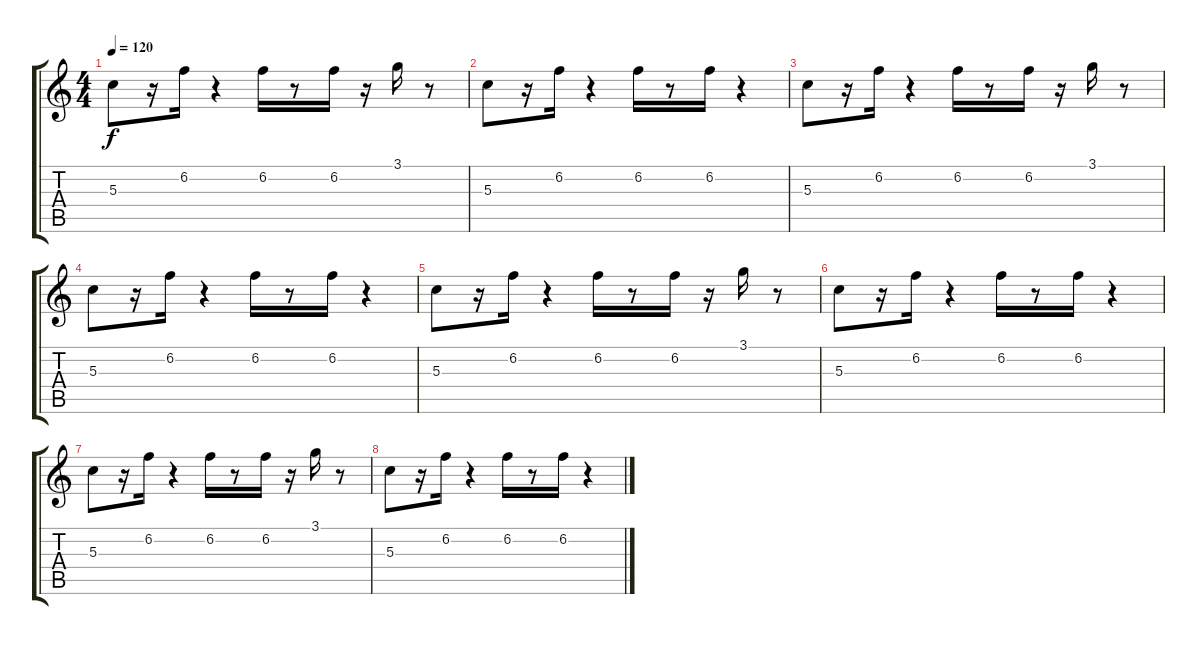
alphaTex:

\track "" {instrument acousticguitarsteel}
\staff {score tabs}
\tuning (E4 B3 G3 D3 A2 E2) {hide}
\ts (4 4)
\tempo 120
\clef g2
\ks c
5.3.8{dy f} r.16 6.2.16 r.4 6.2.16 r.8 6.2.16 r.16 3.1.16 r.8 |
5.3.8 r.16 6.2.16 r.4 6.2.16 r.8 6.2.16 r.4 |
5.3.8 r.16 6.2.16 r.4 6.2.16 r.8 6.2.16 r.16 3.1.16 r.8 |
5.3.8 r.16 6.2.16 r.4 6.2.16 r.8 6.2.16 r.4 |
5.3.8 r.16 6.2.16 r.4 6.2.16 r.8 6.2.16 r.16 3.1.16 r.8 |
5.3.8 r.16 6.2.16 r.4 6.2.16 r.8 6.2.16 r.4 |
5.3.8 r.16 6.2.16 r.4 6.2.16 r.8 6.2.16 r.16 3.1.16 r.8 |
5.3.8 r.16 6.2.16 r.4 6.2.16 r.8 6.2.16 r.4
